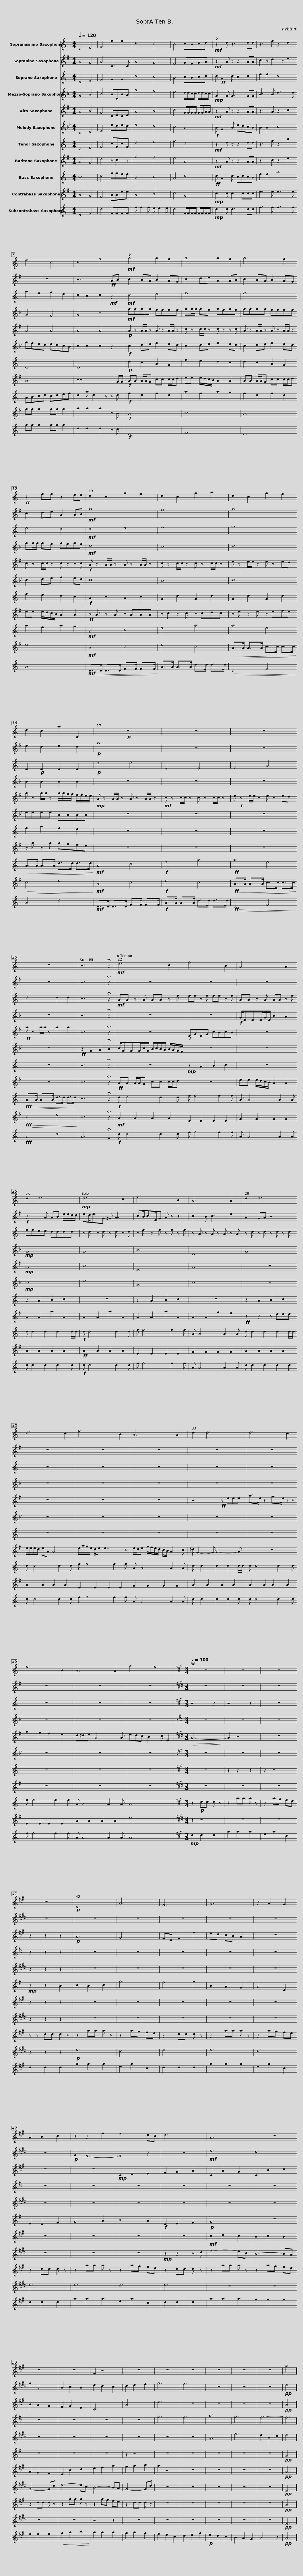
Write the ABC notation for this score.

X:1
%%score 1 2 3 4 5 6 7 8 9 10 11
L:1/8
Q:1/4=120
M:4/4
I:linebreak $
K:Bb
V:1 treble transpose=10
V:2 treble transpose=3
V:3 treble transpose=-2
V:4 treble transpose=-7
V:5 treble transpose=-9
V:6 treble transpose=-12
V:7 treble transpose=-14
V:8 treble transpose=-21
V:9 treble transpose=-26
V:10 treble transpose=-33
V:11 treble transpose=-38
V:1
[K:C] D4 E4 | F4 f2 f2 | d4 c4 | B4 cBcd |!mf! z2 d z3 dd |$ %5
 z3 f z2 d2 | f4 c4 | d4 g4 |!mf! a4 a2 g2 |$ a4 a2 g2 | %10
 a6 g2 |!ff! z2 ff z2 ee |$ d2 c2 g2 f2 | d2 c2 g2 a2 | d2 c2 g2 f2 |$ %15
 d2 c2 a2 C2 |!p! z8 | z8 |$ z8 | z8 | %20
 z6 !fermata!z2 |$!mf! d6 c2 | f6 B2 | A6 A2 |$ d2 d6 | %25
!mp! d6 c2 | f6 B2 | A6 A2 |$ d2 d6 | d6 c2 | %30
 f6 B2 | A6 A2 |$ d2 d6 | d6 c2 | f6 B2 | %35
 A6 A2 |$ g4 f4 |[K:A][M:3/4][Q:1/4=100] z6 | z6 | z6 | %40
 z6 |!p! D6 |$ A6 | F6 | G6 | %45
 z2 A2 G2 | A2 B2 c2 | z2 z2 f2 | e4 dc |$ d6 | %50
 A6 | z6 | z6 | z6 | F2 z4 | %55
 z6 |$ z6 | z6 | z6 | z6 | %60
 z6 | a6 |] %62
V:2
[K:G] A4 G4 | A4 C3 C | A4 G4 | F4 GFGA |!mf! z2 A z z2 AA |$ %5
 c2 z d2 z e2 | z8 | z6!ff! AB | c2 BA B2 AG |$ c2 de A2 AB | %10
 c2 BA B2 AG | c2 de A2 AB |$!mf! a8 | g8 | a8 |$ %15
 e2 d2 e2 d2 |!p! a8 | z8 |$ z8 | z8 | %20
 z6 !fermata!z2 |$ z8 | z8 | z8 |$!f! z3 A AB e/e/d/d/ | %25
 ed<eG ^G A3 | cB/cE/G A z z2 | c2 B c3 e2 |$ A2 GA z4 | z8 | %30
 z8 | z8 |$ z8 | z8 | z8 | %35
 z8 |$ z8 |[K:E][M:3/4] z6 | z6 | z6 | %40
 z6 | z6 |$ z6 | z6 | z6 | %45
 z6 | z6 |!p! G2 F4- | F4 z2 |$ z6 | %50
!mf! e6 | d6 | g2 G4 | B2 c2 B2 | e2 d2 c2 | %55
 d2 e2 f2 |$ g6 | f6 | z6 | z6 | %60
 z6 |!pp! e6 |] %62
V:3
[K:C] D4 E4 | F4 G2 G2 | d4 c4 | B4 cBcd | d!ff! A2 d c2 d2 |$ %5
 f2 f2 d4 | a2 f2 g2 e2 | d2 c2 d2!mf! z2 |!mf! d4 e4 |$ f8 | %10
 f8 | e4 d4 |$!mf! d4 e4 | f8 | g8 |$ %15
 D2!p! D2 D2 D2 |!p! d4 e4 | D4 E4 |$ F4 A4 | d4 d2 d2 | %20
 z6 !fermata!z2 |$!mf! AA z A AA z f | ff z f ff z f | AA z A AA z f |$ ffee dddd | %25
 z d z d z d z d | z f z f z f z f | z A z A z A z A |$ z d z d z d z d | z8 | %30
 z8 | z8 |$ z8 | z8 | z8 | %35
 z8 |$ z8 |[K:A][M:3/4] z4 z2 | z4 z2 | z6 | %40
 z2 z2 z2 |!p! A6 |$ G6 | FD F2 f2 | ed cB A2 | %45
 z6 | z6 | z6 |!mp! C2 D2 E2 |$ F2 G2 A2 | %50
 C2 A2 G2 | C2 B2 c2 | B2 A2 G2 | F2 G2 E2 | C6 | %55
 A6 |$ e6 | z6 | z6 | z6 | %60
 z6 |!pp! A6 |] %62
V:4
[K:F] G4 A4 | B4 BDBA | g4 f4 | e4 d/d/c/c/ d/d/c/c/ |!mp! G2 G G3 GG |$ %5
 B3 B d3 d | G4 F4 | G4 z4 |!mf! gggg ffff |$ gg/g/ gf gfgf | %10
 gggg ffff | gg/g/ gf gfgf |$!mf! d8 | c8 | d8 |$ %15
 B2 B2 B2 B2 | z8 | z8 |$ z8 | z8 | %20
 z6 !fermata!z2 |$ z8 | z8 |!f! G/DDD/G/D/ B2 A2 |$!mp! G8 | %25
 G8 | B8 | D8 |$ G8 | z8 | %30
 z8 | z8 |$ z8 | z8 | z8 | %35
 z8 |$ z8 |[K:D][M:3/4] z6 | z6 | z6 | %40
 z2 z2 z2 | z6 |$ z6 | z6 | z6 | %45
 z6 | z6 | z6 | z6 |$ z6 | %50
 z6 | z6 | z6 | z6 | z6 | %55
 z6 |$ g6 | f6 | a6 | g6 | %60
 f6- | f6 |] %62
V:5
[K:G] A4 B4 | G4 CDCD | A4 B4 | c4 G/G/G/G/ G/G/A/A/ |!mf! z2 A z z2 AA |$ %5
 z3 A z2 c2 | A4 A4 | A4 A4 |!p! A z A/A/ z A z A/A/ z |$ c z c/c/ z c z z c | %10
 A z A/A/ z A z A/A/ z | c z c/c/ z c z z c |$!f! A z A/A/ z A z A/A/ z | c z c/c/ z c z c/c/ z | e z e/e/ z e z ed |$ %15
 a z a/a/ z a/a/g/g/ f/f/e/e/ |!mp! A z A/A/ z A z A/A/ z |!mf! c z c/c/ z c z c/c/ z |$ e!f! z e/e/ z e z ed |!ff! a z a/a/ z a2 a2 | %20
 z6 !fermata!z2 |$ z8 |!f! EGEG cBcB | z8 |$!mp! A8 | %25
 c8 | E8 | A8 |$ z8 | z8 | %30
 z8 | z8 |$ z4!ff! z eee | a>e z2 g>e z z | a2 g2 f2 e2 | %35
 d^de A4 A |$ edc B2 c E2 |[K:E][M:3/4]!>(! A6-!>)! | A2 z4 | z6 | %40
 z2 z2 z2 | z6 |$ z6 | z6 | z6 | %45
 z6 | z6 | z6 | z6 |$ z6 | %50
 z6 | z6 | z6 | z6 | z6 | %55
 z6 |$ z6 | z6 | G6 | f6 | %60
 e2 B2 d2 | e6 |] %62
V:6
 C4 D4 | E4 eded | e4 d4 | c4 B4 |!f! B G2 B edcB |$ %5
 B2 B2 c4 | gfed edcB | c2 c2 c2 z2 |!f! c2 de f2 ed |$ c2 de f2 ed | %10
 c2 de f2 ed | c2 de f2 ed |$ c8 | B8 | c8 |$ %15
 eeee BBBB | z8 | z8 |$ z8 | z8 | %20
!ff! z2 G2 A2 !fermata!B2 |$ c/GGG/c/G/ B/c/B/A/ B/A/G/F/ | z8 | z8 |$!mp! c8 | %25
 e8 | G8 | c8 |$ z8 | z8 | %30
 z8 | z8 |$ z8 | z8 | z8 | %35
 z8 |$ z8 |[K:G][M:3/4] z6 | z6 | z6 | %40
!mp! z2 z2 B2 | c2 B2 c2 |$ g6 | f4 g2 | B2 A2 G2 | %45
 A4 D2 | E2 D2 F2 | G4 A2 | B4 A2 |$!f! D2 E2 F2 | %50
!p! G6 | z6 | z6 | z6 | z6 | %55
 z2 z4 |$ z6 | z6 | z6 | z6 | %60
 z6 |!pp! G6 |] %62
V:7
[K:C] D4 E4 | F4 cFcF | d4 e4 | f4 c4 |!mf! z2 d z z2 dd |$ %5
 z3 f z2 a2 | D8 | D8 |!p! d2 c2 A2 G2 |$ f2 e2 d2 c2 | %10
 d2 c2 A2 G2 | f2 e2 d2 c2 |$!f! A2 c2 A2 c2 | G2 d2 G2 d2 | G2 d2 G2 d2 |$ %15
 f2 a2 f2 e2 | z8 | z8 |$ z8 | z8 | %20
 z6 !fermata!z2 |$ z8 |!mp! z2 A2 B2 c2 | z8 |$ z2 A2 B2 c2 | %25
 z8 | z2 A2 B2 c2 | z8 |$ z2 A2 B2 c2 | z8 | %30
 z8 | z8 |$ z8 | z8 | z8 | %35
 z8 |$ z8 |[K:A][M:3/4] z6 | z2 z2 z2 | z2 z4 | %40
 z2 z2 z2 | z6 |$ z6 | z6 | z6 | %45
 z6 | z6 | z6 | z6 |$ z6 | %50
!mf! c2 d2 c2 | B2 c2 B2 | A2 G2 F2 | E2 c2 d2 | e2 f2 a2 | %55
 g2 a2 b2 |$ a2 z4 | z6 | z6 | z6 | %60
 z6 |!pp! A6 |] %62
V:8
[K:G] A4 G4 | d4 z c2 z | g4 f4 | e4 A4 |!mf! z2 A z z2 AA |$ %5
 z3 c z2 e2 | A8 | z7 G/G/ |!f! AA A/A/G cc c/c/d |$ ee e/d/c/B/ A2 A2 | %10
 AA A/A/G cc c/c/d | ee e/d/c/B/ A2 A2 |$!ff! z A z A z AAA | z c z c z cdc | z e z e z efe |$ %15
 z a z a agfe | z8 | z8 |$ z8 | z8 | %20
 z6 !fermata!z2 |$!ff! AA A/A/G cc c/c/d | z8 | ee e/d/c/B/ A2 A2 |$ A2 A2 a2 A2 | %25
 A2 A2 a2 A2 | A2 A2 a2 A2 | A2 A2 g2 f2 |$!ff! z2 z2 z eee | e/e/e/d/ eA A4 | %30
 e/a/g/e/ d/e e7/2 z | e/d/e g/f/e/d/ c/B/ A2 c |$ ^d/ G2- G/ A4- A | z8 | z8 | %35
 z8 |$ z8 |[K:E][M:3/4] z6 | z6 | z6 | %40
 z2 z2 z2 | z6 |$ z6 | z6 | z6 | %45
 z6 | z6 | z6 | z6 |$!mp! z2 z2 z d | %50
 e4- ec | B4- BA | G4- Gd | e4- ec | B4- BA | %55
 G4- Gd |$ z6 | z6 | z6 | z6 | %60
 z6 |!pp! E6 |] %62
V:9
[K:C] c8 | d4 ggff | B4 c4 | A4 d4 |!ff! d A2 d cdcB |$ %5
 f2 f2 a4 | ABcd cdef | d2 a d2 z z d |!f! f2 d2 f2 d2 |$ a2 f2 a2 g2 | %10
 f2 d2 f2 d2 | a2 f2 a2 g2 |$!mf! A4 c4 | e4 a4 | a4 e4 |$ %15
!<(! A>A A>A d>d d>d!<)! |!mf! A4 c4 |!f! e4 a4 |$!ff! a4 e4 |!fff!!<(! A>A A>A d>d d>d!<)! | %20
 z6 !fermata!z2 |$!f! d d4 d2 d | f f4 f2 f | A A4 A2 A |$ d d2 d2 d2 d/d/ | %25
!f! d d4 d2 d | f f4 f2 f | A A4 A2 A |$ d d2 d2 d2 d/d/ | d d4 d2 d | %30
 f f4 f2 f | A A4 A2 A |$ d d2 d2 d2 d/d/ | d d4 d2 d | f f4 f2 f | %35
 A A4 A2 A |$ A8 |[K:A][M:3/4] z2!p! dd d z | z2 aa a z | z2 ag fe | %40
 z z dd d z | z2 aa a z |$ z2 ag fe | z2 dd d z | z2 aa a z | %45
 z2 ag fe | z2 dd d z | z2 aa a z | z2 ag fe |$ z2 dd d z | %50
 z2 aa a z | z2 ag fe | z2 dd d z | z2 aa a z | z2 ag fe | %55
 z2 dd d z |$ z6 | z6 | z6 | z6 | %60
 z6 |!pp! A6 |] %62
V:10
[K:G] A4 G4 | F4 AAee | A4 B4 | c4 G4 |!mp! c2 c c2 ccc |$ %5
 e3 e e3 e | gg g2 gg g2 | a2 a2 a2 z B |!f! A8 |$ c8 | %10
 A8 | e8 |$!mf! A4 c4 | e4 c4 |!<(! A>A A>A c>c c>c!<)! |$ %15
!>(! c4 e4!>)! |!mf! A4 c4 |!f! e4 c4 |$!ff!!<(! A>A A>A c>c c>c!<)! |!fff!!>(! c4 e4!>)! | %20
 z6 !fermata!z2 |$!mf! A2 A2 A2 A2 | E2 E2 E2 E2 | G2 G2 G2 G2 |$ A2 A2 A2 A2 | %25
!ff! A2 A2 A2 A2 | E2 E2 E2 E2 | G2 G2 G2 G2 |$ A2 A2 A2 A2 | A2 A2 A2 A2 | %30
 E2 E2 E2 E2 | G2 G2 G2 G2 |$ A2 A2 A2 A2 | A2 A2 A2 A2 | E2 E2 E2 E2 | %35
 A2 A2 A2 A2 |$ e8 |[K:E][M:3/4] z2 z4 | z6 | z6 | %40
 z2 z2 z2 |!p! e6 |$ d6 | e6 | e6 | %45
 d6 | e6 | e6 | d6 |$ e6 | %50
 z6 | z6 | z6 | z6 | z4 z2 | %55
 z6 |$ z6 | z6 | z6 | z6 | %60
 z6 |!pp! E6 |] %62
V:11
[K:C] D4 E4 | d4 FFFF | f f2 f e e2 e | d4 F/F/F/F/ F/F/F/F/ |!mp! d2 d d3 dd |$ %5
 f3 f f3 f | aa a2 aa a2 | d2 d2 d2 z c |!f! D8 |$ F8 | %10
 D8 | A8 |$!mf!!<(! D>D D>D F>F F>F!<)! | A>A A>A d>d d>d |!>(! D4 F4!>)! |$ %15
 A4 d4 |!mf! D>D D>D F>F F>F |!f! A>A A>A d>d d>d |$!ff!!>(! D4 F4!>)! |!fff! A4 d4 | %20
 A6 !fermata!F2 |$!f! d d4 d2 d | f f4 f2 f | A A4 A2 A |$ d d2 d2 d2 d | %25
!f! d d4 d2 d | f f4 f2 f | A A4 A2 A |$ d d2 d2 d2 d | d d4 d2 d | %30
 f f4 f2 f | A A4 A2 A |$ d d2 d2 d2 d | d d4 d2 d | f f4 f2 f | %35
 A A4 A2 A |$ A8 |[K:A][M:3/4]!mp! d2 d2 d2 | a2 a2 a2 | e2 a2 c2 | %40
 d2 d2 d2 | a2 a2 a2 |$ e2 a2 c2 | d2 d2 d2 | a2 a2 a2 | %45
 e2 a2 c2 | d2 d2 d2 | a2 a2 a2 | e2 a2 c2 |$ d2 d2 d2 | %50
 a2 a2 a2 | g2 g2 g2 | f2 f2 f2 |!<(! g2 a2 b2!<)! | a2 a2 a2 | %55
 g2 a2 g2 |$ f2 e2 c2 | d2 e2 g2 |!p! e2 d2 c2 | B2 A2 G2 | %60
 A4 z2 |!pp! A6 |] %62
